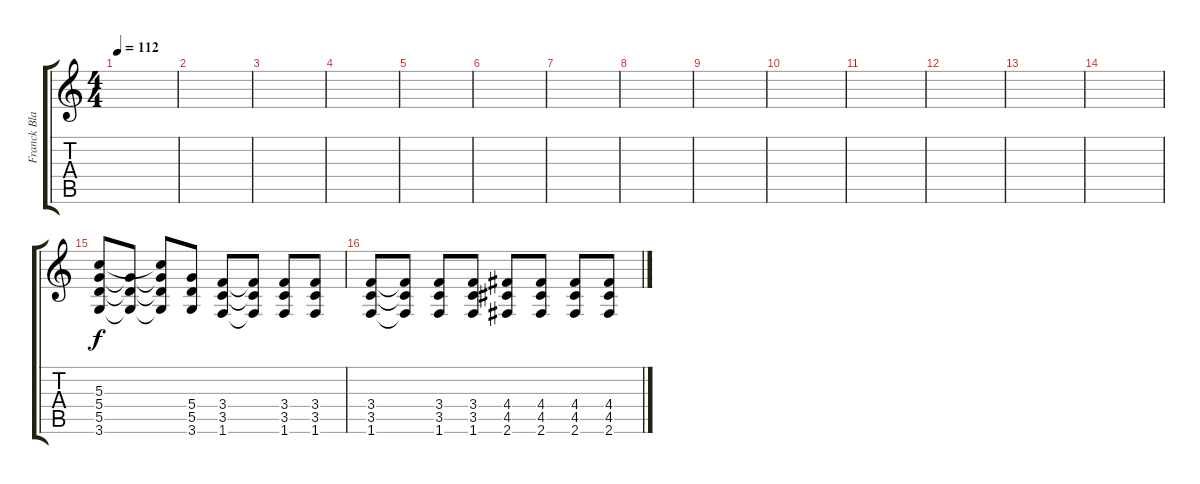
\track ("Franck Black" "Franck Bla") {instrument overdrivenguitar}
\staff {score tabs}
\tuning (E4 B3 G3 D3 A2 E2) {hide}
\ts (4 4)
\tempo 112
\clef g2
\ks c
|
|
|
|
|
|
|
|
|
|
|
|
|
|
\section ("" "")
(5.3 5.4 5.5 3.6).8 (5.4{t} 5.5{t} 3.6{t}).8 (5.3{t} 5.4{t} 5.5{t} 3.6{t}).8 (5.4 5.5 3.6).8 (3.4 3.5 1.6).8 (3.4{t} 3.5{t} 1.6{t}).8 (3.4 3.5 1.6).8 (3.4 3.5 1.6).8 |
(3.4 3.5 1.6).8 (3.4{t} 3.5{t} 1.6{t}).8 (3.4 3.5 1.6).8 (3.4 3.5 1.6).8 (4.4 4.5 2.6).8 (4.4 4.5 2.6).8 (4.4 4.5 2.6).8 (4.4 4.5 2.6).8
